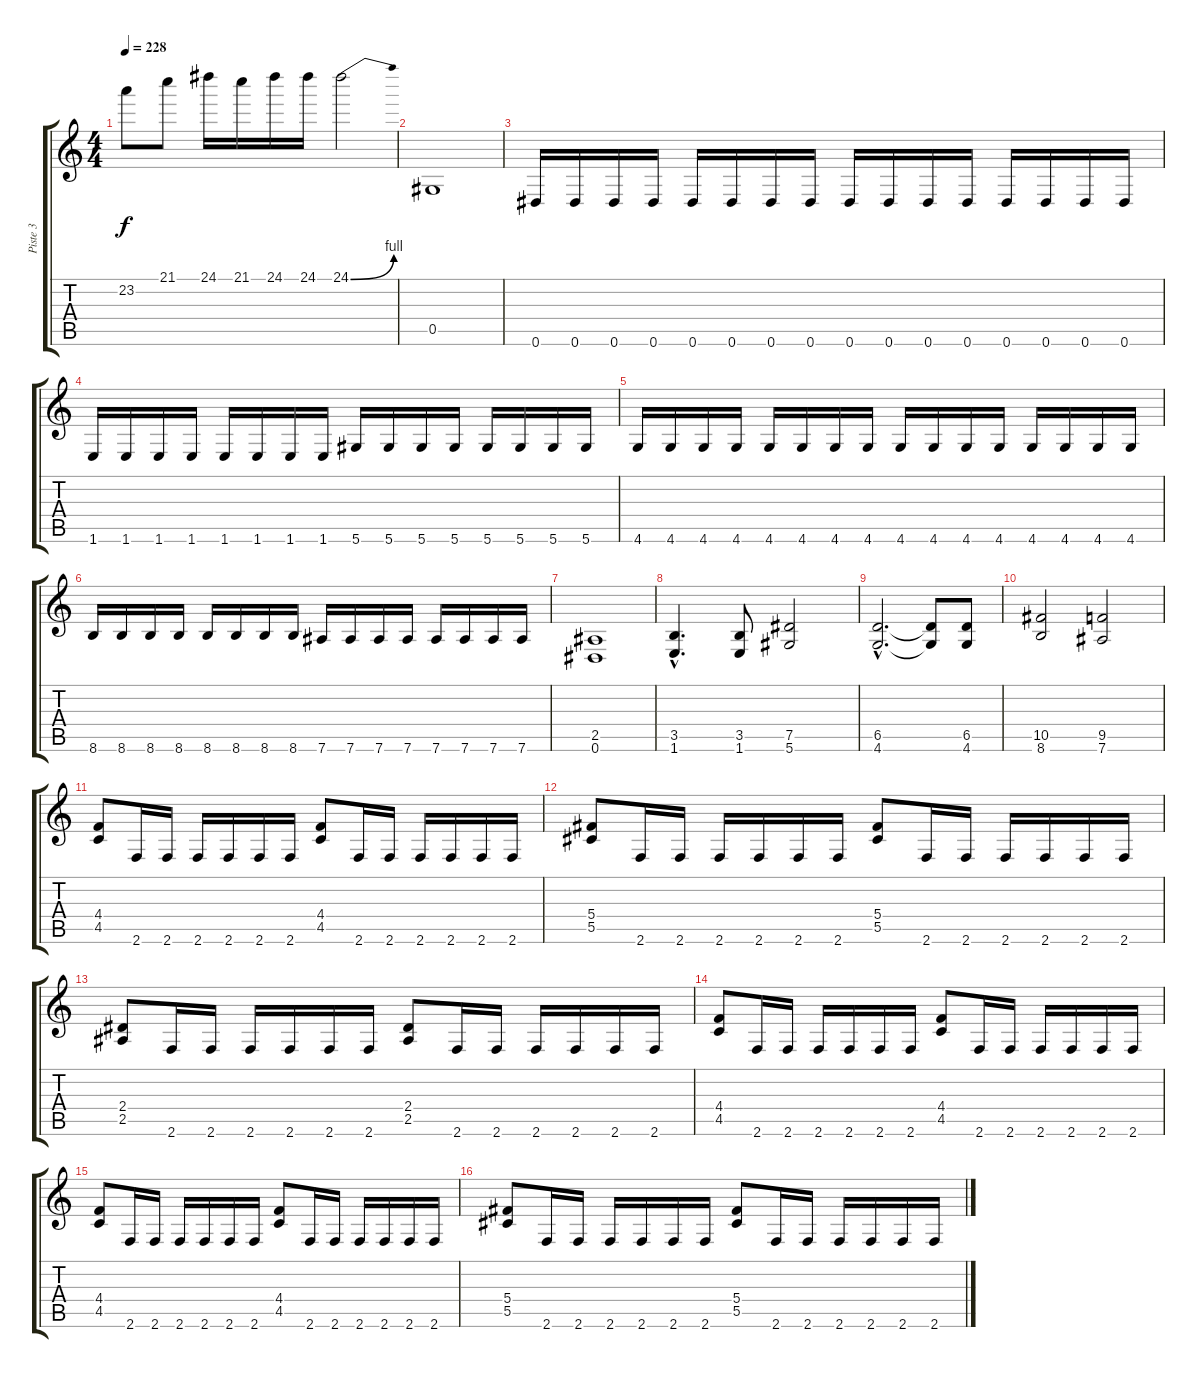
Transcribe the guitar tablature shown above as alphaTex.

\track ("Piste 3" "Piste 3") {instrument distortionguitar}
\staff {score tabs}
\tuning (Eb4 Bb3 Gb3 Db3 Ab2 Eb2) {hide}
\ts (4 4)
\tempo 228
\clef g2
\ks c
23.2.8{dy f} 21.1.8 24.1.16 21.1.16 24.1.16 24.1.16 24.1{be (bend 0 0 60 4)}.2 |
0.5.1 |
0.6.16{volume 13} 0.6.16 0.6.16 0.6.16 0.6.16 0.6.16 0.6.16 0.6.16 0.6.16 0.6.16 0.6.16 0.6.16 0.6.16 0.6.16 0.6.16 0.6.16 |
1.6.16 1.6.16 1.6.16 1.6.16 1.6.16 1.6.16 1.6.16 1.6.16 5.6.16 5.6.16 5.6.16 5.6.16 5.6.16 5.6.16 5.6.16 5.6.16 |
4.6.16 4.6.16 4.6.16 4.6.16 4.6.16 4.6.16 4.6.16 4.6.16 4.6.16 4.6.16 4.6.16 4.6.16 4.6.16 4.6.16 4.6.16 4.6.16 |
8.6.16 8.6.16 8.6.16 8.6.16 8.6.16 8.6.16 8.6.16 8.6.16 7.6.16 7.6.16 7.6.16 7.6.16 7.6.16 7.6.16 7.6.16 7.6.16 |
(2.5 0.6).1 |
(3.5{hac} 1.6{hac}).4{d} (3.5 1.6).8 (7.5 5.6).2 |
(6.5{hac} 4.6{hac}).2{d} (6.5{t} 4.6{t}).8 (6.5 4.6).8 |
(10.5 8.6).2 (9.5 7.6).2 |
(4.4 4.5).8 2.6.16 2.6.16 2.6.16 2.6.16 2.6.16 2.6.16 (4.4 4.5).8 2.6.16 2.6.16 2.6.16 2.6.16 2.6.16 2.6.16 |
(5.4 5.5).8 2.6.16 2.6.16 2.6.16 2.6.16 2.6.16 2.6.16 (5.4 5.5).8 2.6.16 2.6.16 2.6.16 2.6.16 2.6.16 2.6.16 |
(2.4 2.5).8 2.6.16 2.6.16 2.6.16 2.6.16 2.6.16 2.6.16 (2.4 2.5).8 2.6.16 2.6.16 2.6.16 2.6.16 2.6.16 2.6.16 |
(4.4 4.5).8 2.6.16 2.6.16 2.6.16 2.6.16 2.6.16 2.6.16 (4.4 4.5).8 2.6.16 2.6.16 2.6.16 2.6.16 2.6.16 2.6.16 |
(4.4 4.5).8 2.6.16 2.6.16 2.6.16 2.6.16 2.6.16 2.6.16 (4.4 4.5).8 2.6.16 2.6.16 2.6.16 2.6.16 2.6.16 2.6.16 |
(5.4 5.5).8 2.6.16 2.6.16 2.6.16 2.6.16 2.6.16 2.6.16 (5.4 5.5).8 2.6.16 2.6.16 2.6.16 2.6.16 2.6.16 2.6.16
